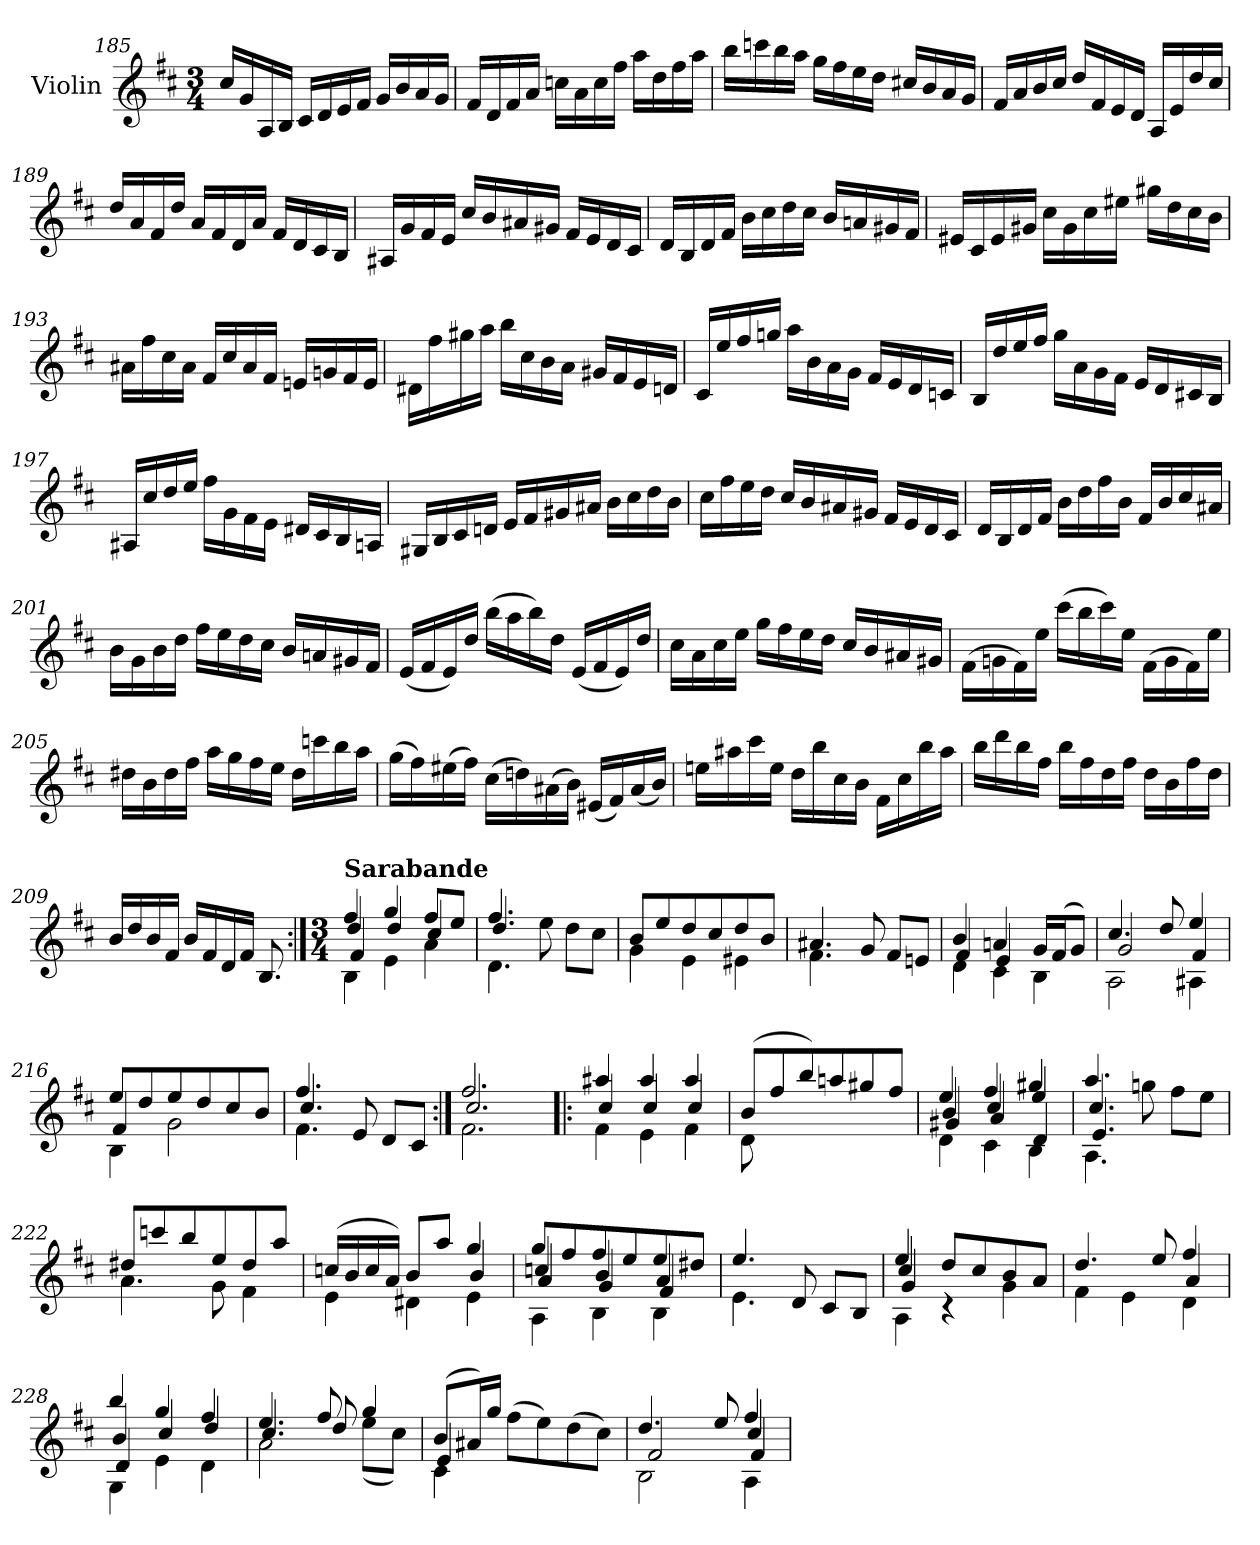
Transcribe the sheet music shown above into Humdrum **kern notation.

**kern
*part1
*staff1
*I"Violin
*I'Vln.
*clefG2
*k[f#c#]
*M3/4
=185
16cc#/LL
16g/
16A/
16B/JJ
16c#/LL
16d/
16e/
16f#/JJ
16g/LL
16b/
16a/
16g/JJ
=186
16f#/LL
16d/
16f#/
16a/JJ
16ccn\LL
16a\
16cc\
16ff#\JJ
16aa\LL
16dd\
16ff#\
16aa\JJ
=187
16bb\LL
16cccn\
16bb\
16aa\JJ
16gg\LL
16ff#\
16ee\
16dd\JJ
16cc#X/LL
16b/
16a/
16g/JJ
=188
16f#/LL
16a/
16b/
16cc#/JJ
16dd/LL
16f#/
16e/
16d/JJ
16A/LL
16e/
16dd/
16cc#/JJ
!!LO:LB:g=z
=189
16dd/LL
16a/
16f#/
16dd/JJ
16a/LL
16f#/
16d/
16a/JJ
16f#/LL
16d/
16c#/
16B/JJ
=190
16A#X/LL
16g/
16f#/
16e/JJ
16cc#/LL
16b/
16a#X/
16g#X/JJ
16f#/LL
16e/
16d/
16c#/JJ
=191
16d/LL
16B/
16d/
16f#/JJ
16b\LL
16cc#\
16dd\
16cc#\JJ
16b/LL
16an/
16g#X/
16f#/JJ
=192
16e#X/LL
16c#/
16e#/
16g#X/JJ
16cc#\LL
16g#\
16cc#\
16ee#X\JJ
16gg#X\LL
16dd\
16cc#\
16b\JJ
=193
16a#X\LL
16ff#\
16cc#\
16a#\JJ
16f#/LL
16cc#/
16a#/
16f#/JJ
16en/LL
16gn/
16f#/
16e/JJ
!!LO:LB:g=z
=194
16d#X\LL
16ff#\
16gg#X\
16aa\JJ
16bb\LL
16cc#\
16b\
16a\JJ
16g#X/LL
16f#/
16e/
16dn/JJ
=195
16c#/LL
16ee/
16ff#/
16ggn/JJ
16aa\LL
16b\
16a\
16g\JJ
16f#/LL
16e/
16d/
16cn/JJ
=196
16B/LL
16dd/
16ee/
16ff#/JJ
16gg\LL
16a\
16g\
16f#\JJ
16e/LL
16d/
16c#X/
16B/JJ
=197
16A#X/LL
16cc#/
16dd/
16ee/JJ
16ff#\LL
16g\
16f#\
16e\JJ
16d#X/LL
16c#/
16B/
16An/JJ
!!LO:LB:g=z
=198
16G#X/LL
16B/
16c#/
16dn/JJ
16e/LL
16f#/
16g#X/
16a#X/JJ
16b\LL
16cc#\
16dd\
16b\JJ
=199
16cc#\LL
16ff#\
16ee\
16dd\JJ
16cc#/LL
16b/
16a#X/
16g#X/JJ
16f#/LL
16e/
16d/
16c#/JJ
=200
16d/LL
16B/
16d/
16f#/JJ
16b\LL
16dd\
16ff#\
16b\JJ
16f#/LL
16b/
16cc#/
16a#X/JJ
=201
16b\LL
16g\
16b\
16dd\JJ
16ff#\LL
16ee\
16dd\
16cc#\JJ
16b/LL
16an/
16g#X/
16f#/JJ
!!LO:LB:g=z
=202
(16e/LL
16f#/
16e/)
16dd/JJ
(16bb\LL
16aa\
16bb\)
16dd\JJ
(16e/LL
16f#/
16e/)
16dd/JJ
=203
16cc#\LL
16a\
16cc#\
16ee\JJ
16gg\LL
16ff#\
16ee\
16dd\JJ
16cc#/LL
16b/
16a#X/
16g#X/JJ
=204
(16f#\LL
16gn\
16f#\)
16ee\JJ
(16ccc#\LL
16bb\
16ccc#\)
16ee\JJ
(16f#\LL
16g\
16f#\)
16ee\JJ
=205
16dd#X\LL
16b\
16dd#\
16ff#\JJ
16aa\LL
16gg\
16ff#\
16ee\JJ
16dd#\LL
16cccn\
16bb\
16aa\JJ
!!LO:LB:g=z
=206
(16gg\LL
16ff#\)
(16ee#X\
16ff#\JJ)
(16cc#\LL
16ddn\)
(16a#X\
16b\JJ)
(16e#X/LL
16f#/)
(16a#/
16b/JJ)
=207
16een\LL
16aa#X\
16ccc#\
16ee\JJ
16dd\LL
16bb\
16cc#\
16b\JJ
16f#\LL
16cc#\
16bb\
16aa#\JJ
=208
16bb\LL
16ddd\
16bb\
16ff#\JJ
16bb\LL
16ff#\
16dd\
16ff#\JJ
16dd\LL
16b\
16ff#\
16dd\JJ
=209
16b/LL
16dd/
16b/
16f#/JJ
16b/LL
16f#/
16d/
16f#/JJ
8.B/
!!LO:LB:g=z
=210:|!
*M3/4
*^
*	*^
*	*	*^
!LO:TX:a:B:t=Sarabande	!	!	!
4ff#/	4B\	4dd/	4f#/
4gg/	4e\	4dd/	4ryy
8ff#/L	4a\	4cc#/	4ryy
8ee/J	.	.	.
*	*	*v	*v
=211	=211	=211
4.ff#/	4.d\	4.dd/
8ee\	8ryy	8ryy
8dd\L	8ryy	8ryy
8cc#\J	8ryy	8ryy
*	*v	*v
=212	=212
8b/L	4g\
8ee/	.
8dd/	4e\
8cc#/	.
8dd/	4e#X\
8b/J	.
=213	=213
4.a#X/	4.f#\
8g/	8ryy
8f#/L	8ryy
8en/J	8ryy
=214	=214
*	*^
4b/	4d\	4f#/
4an/	4c#\	4e/
16g/LL	4B\	4ryy
(16f#/J	.	.
8g/J)	.	.
=215	=215	=215
4.cc#/	2A\	2g/
8dd/	.	.
4ee/	4A#X\	4f#/
=216	=216	=216
8ee/L	4B\	4f#/
8dd/	.	.
8ee/	2g\	4ryy
8dd/	.	.
8cc#/	.	4ryy
8b/J	.	.
=217	=217	=217
4.ff#/	4.f#\	4.cc#/
8e/	8ryy	8ryy
8d/L	4ryy	4ryy
8c#/J	.	.
=217X8:|!	=217X8:|!	=217X8:|!
2.ff#/	2.f#\	2.cc#/
!!LO:LB:g=z	!!	!!
=218!|:	=218!|:	=218!|:
4aa#X/	4f#\	4cc#/
4aa#/	4e\	4cc#/
4aa#/	4f#\	4cc#/
*	*v	*v
=219	=219
(8b/L	8d\
8ff#/	8ryy
8bb/)	4ryy
8aan/	.
8gg#X/	4ryy
8ff#/J	.
=220	=220
*^	*^
4ee/	4d\	4b/	4g#X/
4ff#/	4c#\	4cc#/	4a/
4gg#X/	4B\	4ee/	4d/
=221	=221	=221	=221
4.aa/	4.A\	4.cc#/	4.e/
8ggn\	8ryy	8ryy	8ryy
8ff#\L	4ryy	4ryy	4ryy
8ee\J	.	.	.
*	*v	*v	*v
=222	=222
8dd#X/L	4.a\
8cccn/	.
8bb/	.
8ee/	8g\
8dd#/	4f#\
8aa/J	.
=223	=223
*	*^
(16ccn/LL	4e\	4ryy
16b/	.	.
16cc/	.	.
16a/JJ)	.	.
8b/L	4d#X\	4ryy
8aa/J	.	.
4gg/	4e\	4b/
=224	=224	=224
*	*	*^
8gg/L	4A\	4ccn/	4a/
8ff#/	.	.	.
8ff#/	4B\	4b/	4g/
8ee/	.	.	.
8ee/	4B\	4a/	4f#/
8dd#X/J	.	.	.
*	*v	*v	*v
!!LO:LB:g=z
=225	=225
4.ee/	4.e\
8d/	8ryy
8c#/L	4ryy
8B/J	.
=226	=226
*^	*^
4ee/	4A\	4cc#/	4g/
8dd/L	4r	4ryy	4ryy
8cc#/	.	.	.
8b/	4g\	4ryy	4ryy
8a/J	.	.	.
*	*	*v	*v
=227	=227	=227
4.dd/	4f#\	4ryy
.	4e\	4ryy
8ee/	.	.
4ff#/	4d\	4a/
=228	=228	=228
*	*	*^
4bb/	4G\	4b/	4d/
4gg/	4e\	4cc#/	4ryy
4ff#/	4d\	4dd/	4ryy
*	*	*v	*v
=229	=229	=229
4.ee/	2a\	4.cc#/
8ff#/	.	8dd/
4gg/	(8ee\L	4ryy
.	8cc#\J)	.
=230	=230	=230
(8b/L	4c#\	4e/
16a#X/L)	.	.
16gg/JJ	.	.
(>8ff#\L	4ryy	4ryy
8ee\)	.	.
(>8dd\	4ryy	4ryy
8cc#\J)	.	.
=231	=231	=231
*	*	*^
4.dd/	2B\	2f#/	4ryy
.	.	.	4ryy
8ee/	.	.	.
4ff#/	4A\	4cc#/	4f#/
*v	*v	*v	*v
=
*-
